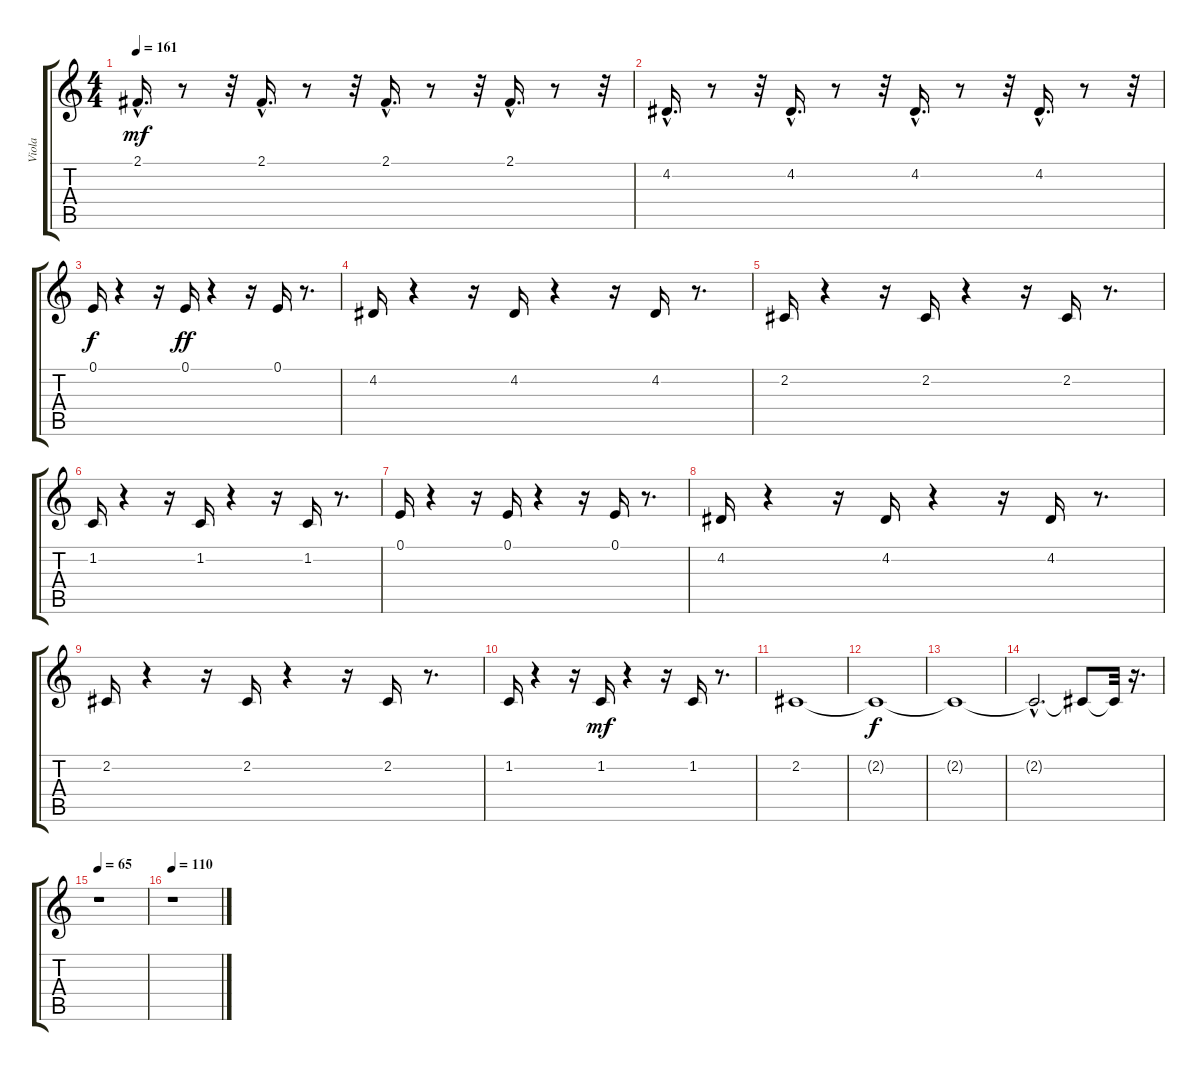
\track ("Viola" "Viola") {instrument viola}
\staff {score tabs}
\tuning (E4 B3 G3 D3 A2 E2) {hide}
\ts (4 4)
\tempo 161
\clef g2
\ks c
2.1{hac}.16{d dy mf} r.8 r.32 2.1{hac}.16{d} r.8 r.32 2.1{hac}.16{d} r.8 r.32 2.1{hac}.16{d} r.8 r.32 |
4.2{hac}.16{d} r.8 r.32 4.2{hac}.16{d} r.8 r.32 4.2{hac}.16{d} r.8 r.32 4.2{hac}.16{d} r.8 r.32 |
0.1.16{dy f} r.4 r.16 0.1.16{dy ff} r.4 r.16 0.1.16 r.8{d} |
4.2.16 r.4 r.16 4.2.16 r.4 r.16 4.2.16 r.8{d} |
2.2.16 r.4 r.16 2.2.16 r.4 r.16 2.2.16 r.8{d} |
1.2.16 r.4 r.16 1.2.16 r.4 r.16 1.2.16 r.8{d} |
0.1.16 r.4 r.16 0.1.16 r.4 r.16 0.1.16 r.8{d} |
4.2.16 r.4 r.16 4.2.16 r.4 r.16 4.2.16 r.8{d} |
2.2.16 r.4 r.16 2.2.16 r.4 r.16 2.2.16 r.8{d} |
1.2.16 r.4 r.16 1.2.16{dy mf} r.4 r.16 1.2.16 r.8{d} |
2.2.1 |
2.2{t}.1{dy f} |
2.2{t}.1 |
2.2{hac t}.2{d} 2.2{t}.8 2.2{t}.32 r.16{d} |
\tempo 65
r.1 |
\tempo 110
r.1
